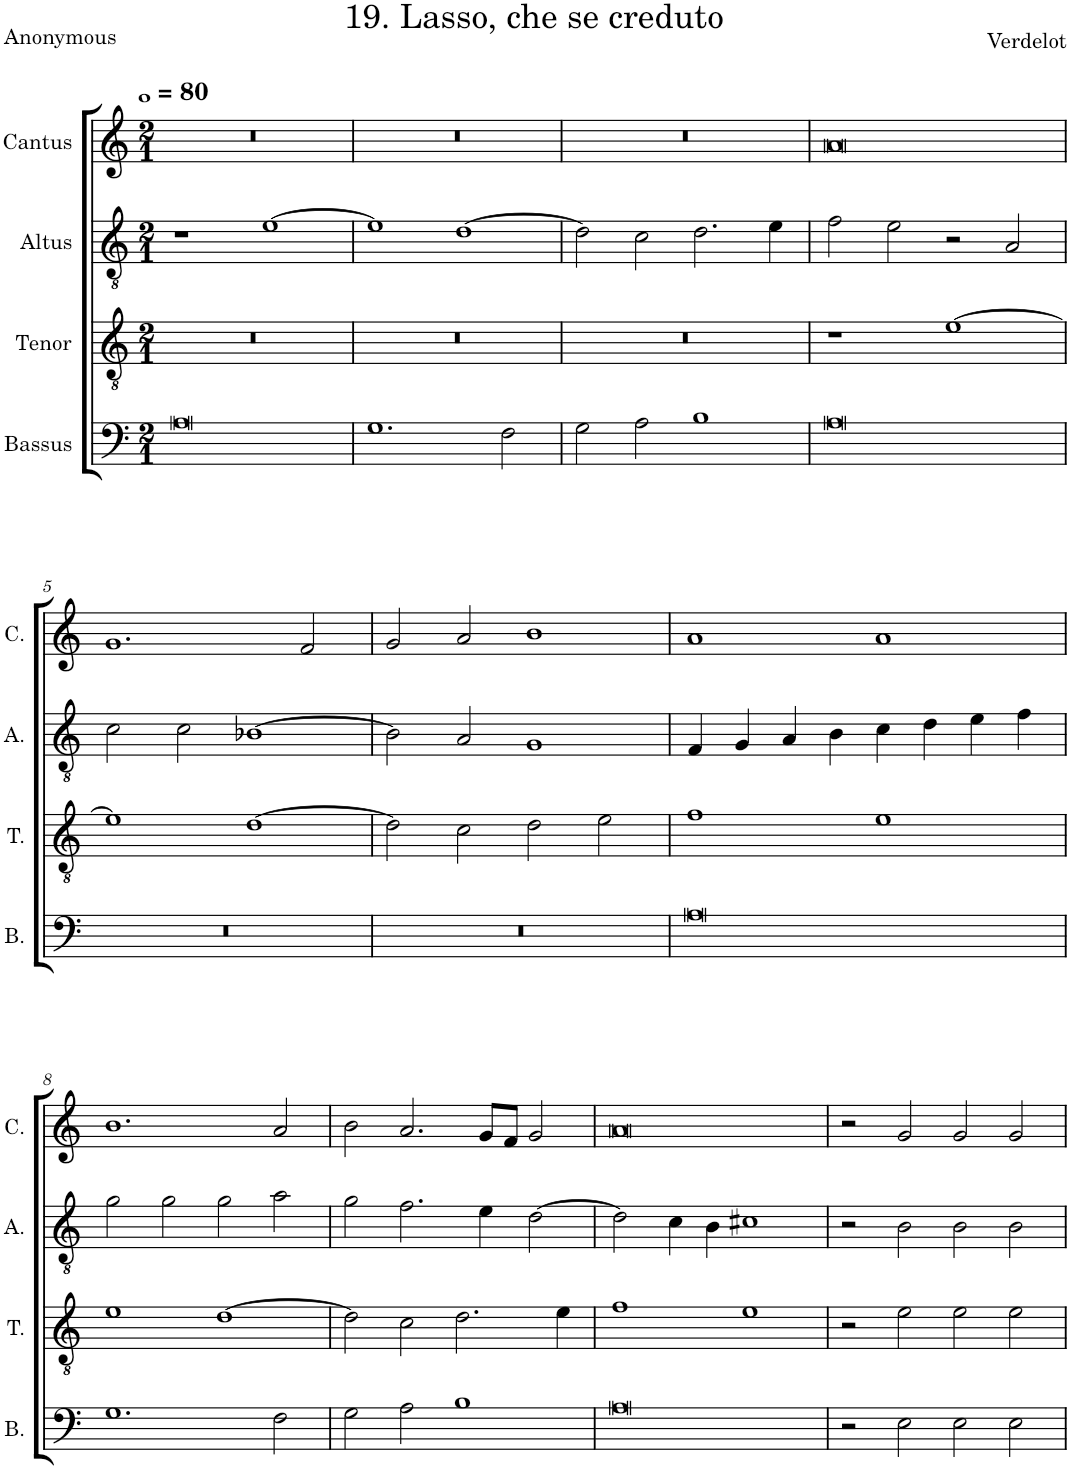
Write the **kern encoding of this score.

**kern	**kern	**kern	**kern
*part4	*part3	*part2	*part1
*staff4	*staff3	*staff2	*staff1
*I"Bassus	*I"Tenor	*I"Altus	*I"Cantus
*I'B.	*I'T.	*I'A.	*I'C.
*clefF4	*clefGv2	*clefGv2	*clefG2
*k[]	*k[]	*k[]	*k[]
*M2/1	*M2/1	*M2/1	*M2/1
*MM320	*MM320	*MM320	*MM320
=1	=1	=1	=1
0A	0r	1r	0r
.	.	[1e	.
=2	=2	=2	=2
1.G	0r	1e]	0r
.	.	[1d	.
2F\	.	.	.
=3	=3	=3	=3
2G\	0r	2d\]	0r
2A\	.	2c\	.
1B	.	2.d\	.
.	.	4e\	.
=4	=4	=4	=4
0A	1r	2f\	0a
.	.	2e\	.
.	[1e	2r	.
.	.	2A/	.
!!LO:LB:g=z
=5	=5	=5	=5
0r	1e]	2c\	1.g
.	.	2c\	.
.	[1d	[1B-X	.
.	.	.	2f/
=6	=6	=6	=6
0r	2d\]	2B-\]	2g/
.	2c\	2A/	2a/
.	2d\	1G	1b
.	2e\	.	.
=7	=7	=7	=7
0A	1f	4F/	1a
.	.	4G/	.
.	.	4A/	.
.	.	4B\	.
.	1e	4c\	1a
.	.	4d\	.
.	.	4e\	.
.	.	4f\	.
!!LO:LB:g=z
=8	=8	=8	=8
1.G	1e	2g\	1.b
.	.	2g\	.
.	[1d	2g\	.
2F\	.	2a\	2a/
=9	=9	=9	=9
2G\	2d\]	2g\	2b\
2A\	2c\	2.f\	2.a/
1B	2.d\	.	.
.	.	4e\	8g/L
.	.	.	8f/J
.	.	[2d\	2g/
.	4e\	.	.
=10	=10	=10	=10
0A	1f	2d\]	0a
.	.	4c\	.
.	.	4B\	.
.	1e	1c#X	.
=11	=11	=11	=11
2r	2r	2r	2r
2E\	2e\	2B\	2g/
2E\	2e\	2B\	2g/
2E\	2e\	2B\	2g/
=	=	=	=
*-	*-	*-	*-
